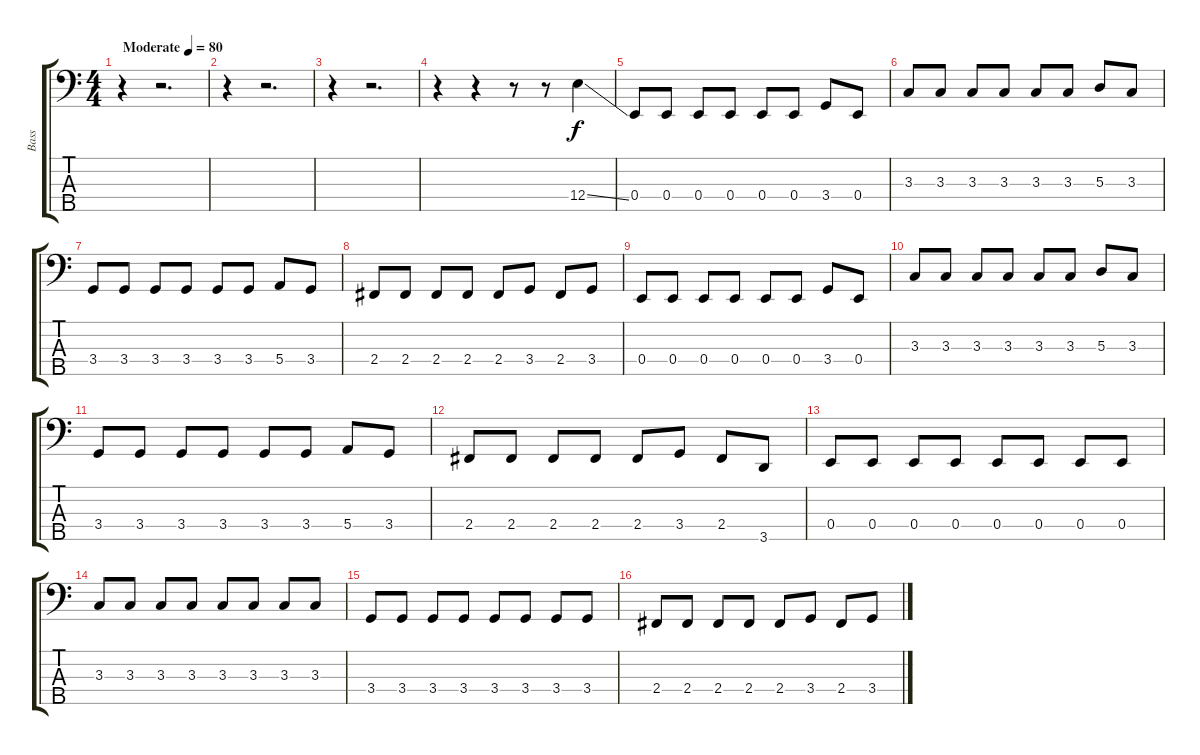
\track ("Bass" "Bass") {instrument electricbasspick}
\staff {score tabs}
\tuning (G2 D2 A1 E1 B0) {hide}
\ts (4 4)
\tempo (80 "Moderate")
\clef f4
\ks c
r.4{dy f instrument electricbasspick} r.2{d} |
r.4 r.2{d} |
r.4 r.2{d} |
r.4 r.4 r.8 r.8 12.4{ss}.4 |
0.4.8 0.4.8 0.4.8 0.4.8 0.4.8 0.4.8 3.4.8 0.4.8 |
3.3.8 3.3.8 3.3.8 3.3.8 3.3.8 3.3.8 5.3.8 3.3.8 |
3.4.8 3.4.8 3.4.8 3.4.8 3.4.8 3.4.8 5.4.8 3.4.8 |
2.4.8 2.4.8 2.4.8 2.4.8 2.4.8 3.4.8 2.4.8 3.4.8 |
0.4.8 0.4.8 0.4.8 0.4.8 0.4.8 0.4.8 3.4.8 0.4.8 |
3.3.8 3.3.8 3.3.8 3.3.8 3.3.8 3.3.8 5.3.8 3.3.8 |
3.4.8 3.4.8 3.4.8 3.4.8 3.4.8 3.4.8 5.4.8 3.4.8 |
2.4.8 2.4.8 2.4.8 2.4.8 2.4.8 3.4.8 2.4.8 3.5.8 |
0.4.8 0.4.8 0.4.8 0.4.8 0.4.8 0.4.8 0.4.8 0.4.8 |
3.3.8 3.3.8 3.3.8 3.3.8 3.3.8 3.3.8 3.3.8 3.3.8 |
3.4.8 3.4.8 3.4.8 3.4.8 3.4.8 3.4.8 3.4.8 3.4.8 |
2.4.8 2.4.8 2.4.8 2.4.8 2.4.8 3.4.8 2.4.8 3.4.8
